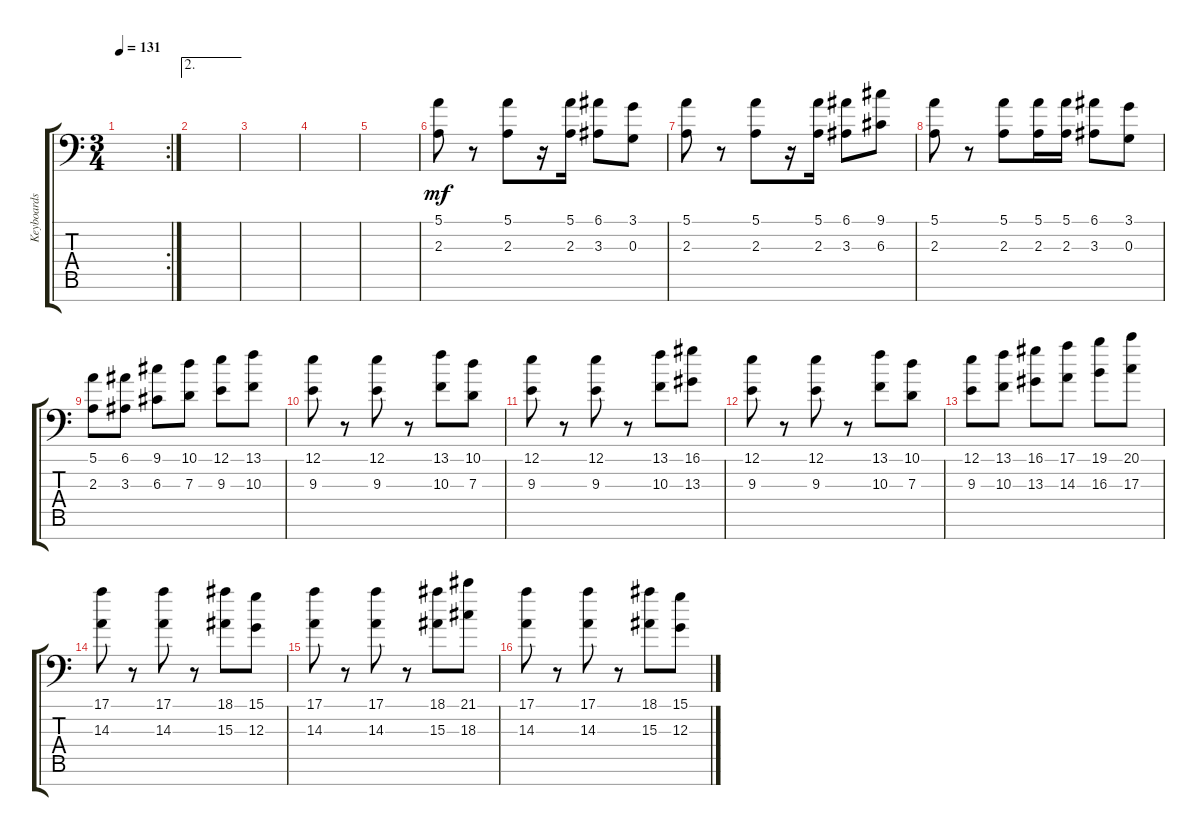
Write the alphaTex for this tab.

\track ("Keyboards 1" "Keyboards ") {instrument rockorgan}
\staff {score tabs}
\tuning (E4 B3 G3 D3 A2 E2 A1) {hide}
\rc 2
\ts (3 4)
\tempo 131
\clef f4
\ks c
|
\ae 2
|
|
|
|
(5.1 2.3).8{dy mf balance 8 instrument pad1newage} r.8 (5.1 2.3).8 r.16 (5.1 2.3).16 (6.1 3.3).8 (3.1 0.3).8 |
(5.1 2.3).8 r.8 (5.1 2.3).8 r.16 (5.1 2.3).16 (6.1 3.3).8 (9.1 6.3).8 |
(5.1 2.3).8 r.8 (5.1 2.3).8 (5.1 2.3).16 (5.1 2.3).16 (6.1 3.3).8 (3.1 0.3).8 |
(5.1 2.3).8 (6.1 3.3).8 (9.1 6.3).8 (10.1 7.3).8 (12.1 9.3).8 (13.1 10.3).8 |
(12.1 9.3).8 r.8 (12.1 9.3).8 r.8 (13.1 10.3).8 (10.1 7.3).8 |
(12.1 9.3).8 r.8 (12.1 9.3).8 r.8 (13.1 10.3).8 (16.1 13.3).8 |
(12.1 9.3).8 r.8 (12.1 9.3).8 r.8 (13.1 10.3).8 (10.1 7.3).8 |
(12.1 9.3).8 (13.1 10.3).8 (16.1 13.3).8 (17.1 14.3).8 (19.1 16.3).8 (20.1 17.3).8 |
(17.1 14.3).8 r.8 (17.1 14.3).8 r.8 (18.1 15.3).8 (15.1 12.3).8 |
(17.1 14.3).8 r.8 (17.1 14.3).8 r.8 (18.1 15.3).8 (21.1 18.3).8 |
(17.1 14.3).8 r.8 (17.1 14.3).8 r.8 (18.1 15.3).8 (15.1 12.3).8
